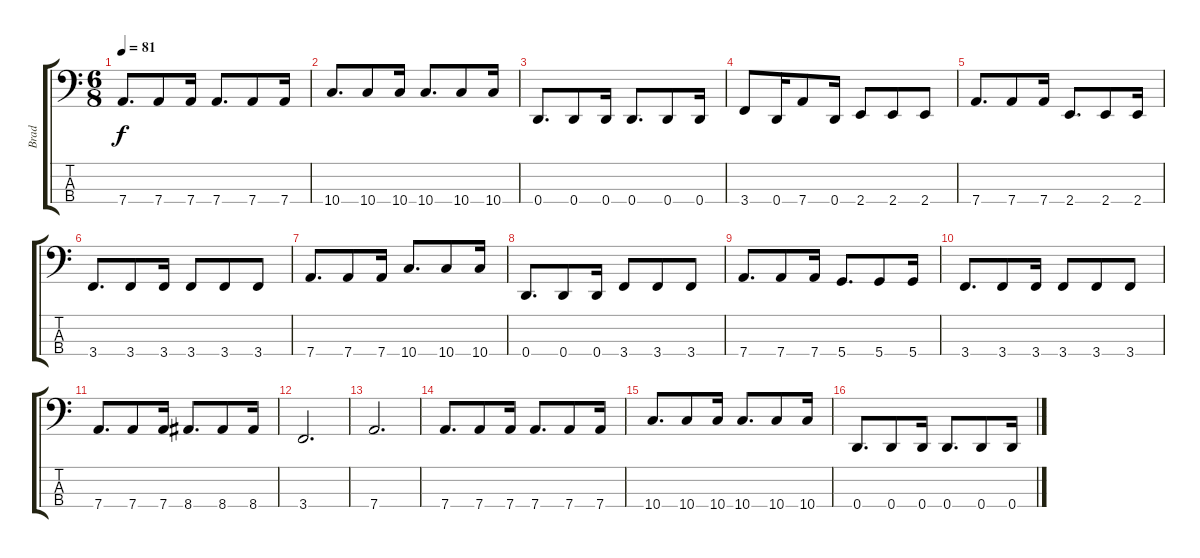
\track ("Brad" "Brad") {instrument electricbasspick}
\staff {score tabs}
\tuning (G2 D2 A1 D1) {hide}
\ts (6 8)
\tempo 81
\clef f4
\ks c
7.4.8{d dy f} 7.4.8 7.4.16 7.4.8{d} 7.4.8 7.4.16 |
10.4.8{d} 10.4.8 10.4.16 10.4.8{d} 10.4.8 10.4.16 |
0.4.8{d} 0.4.8 0.4.16 0.4.8{d} 0.4.8 0.4.16 |
3.4.8 0.4.16 7.4.8 0.4.16 2.4.8 2.4.8 2.4.8 |
7.4.8{d} 7.4.8 7.4.16 2.4.8{d} 2.4.8 2.4.16 |
3.4.8{d} 3.4.8 3.4.16 3.4.8 3.4.8 3.4.8 |
7.4.8{d} 7.4.8 7.4.16 10.4.8{d} 10.4.8 10.4.16 |
0.4.8{d} 0.4.8 0.4.16 3.4.8 3.4.8 3.4.8 |
7.4.8{d} 7.4.8 7.4.16 5.4.8{d} 5.4.8 5.4.16 |
3.4.8{d} 3.4.8 3.4.16 3.4.8 3.4.8 3.4.8 |
7.4.8{d} 7.4.8 7.4.16 8.4.8{d} 8.4.8 8.4.16 |
3.4.2{d} |
7.4.2{d} |
7.4.8{d} 7.4.8 7.4.16 7.4.8{d} 7.4.8 7.4.16 |
10.4.8{d} 10.4.8 10.4.16 10.4.8{d} 10.4.8 10.4.16 |
0.4.8{d} 0.4.8 0.4.16 0.4.8{d} 0.4.8 0.4.16
